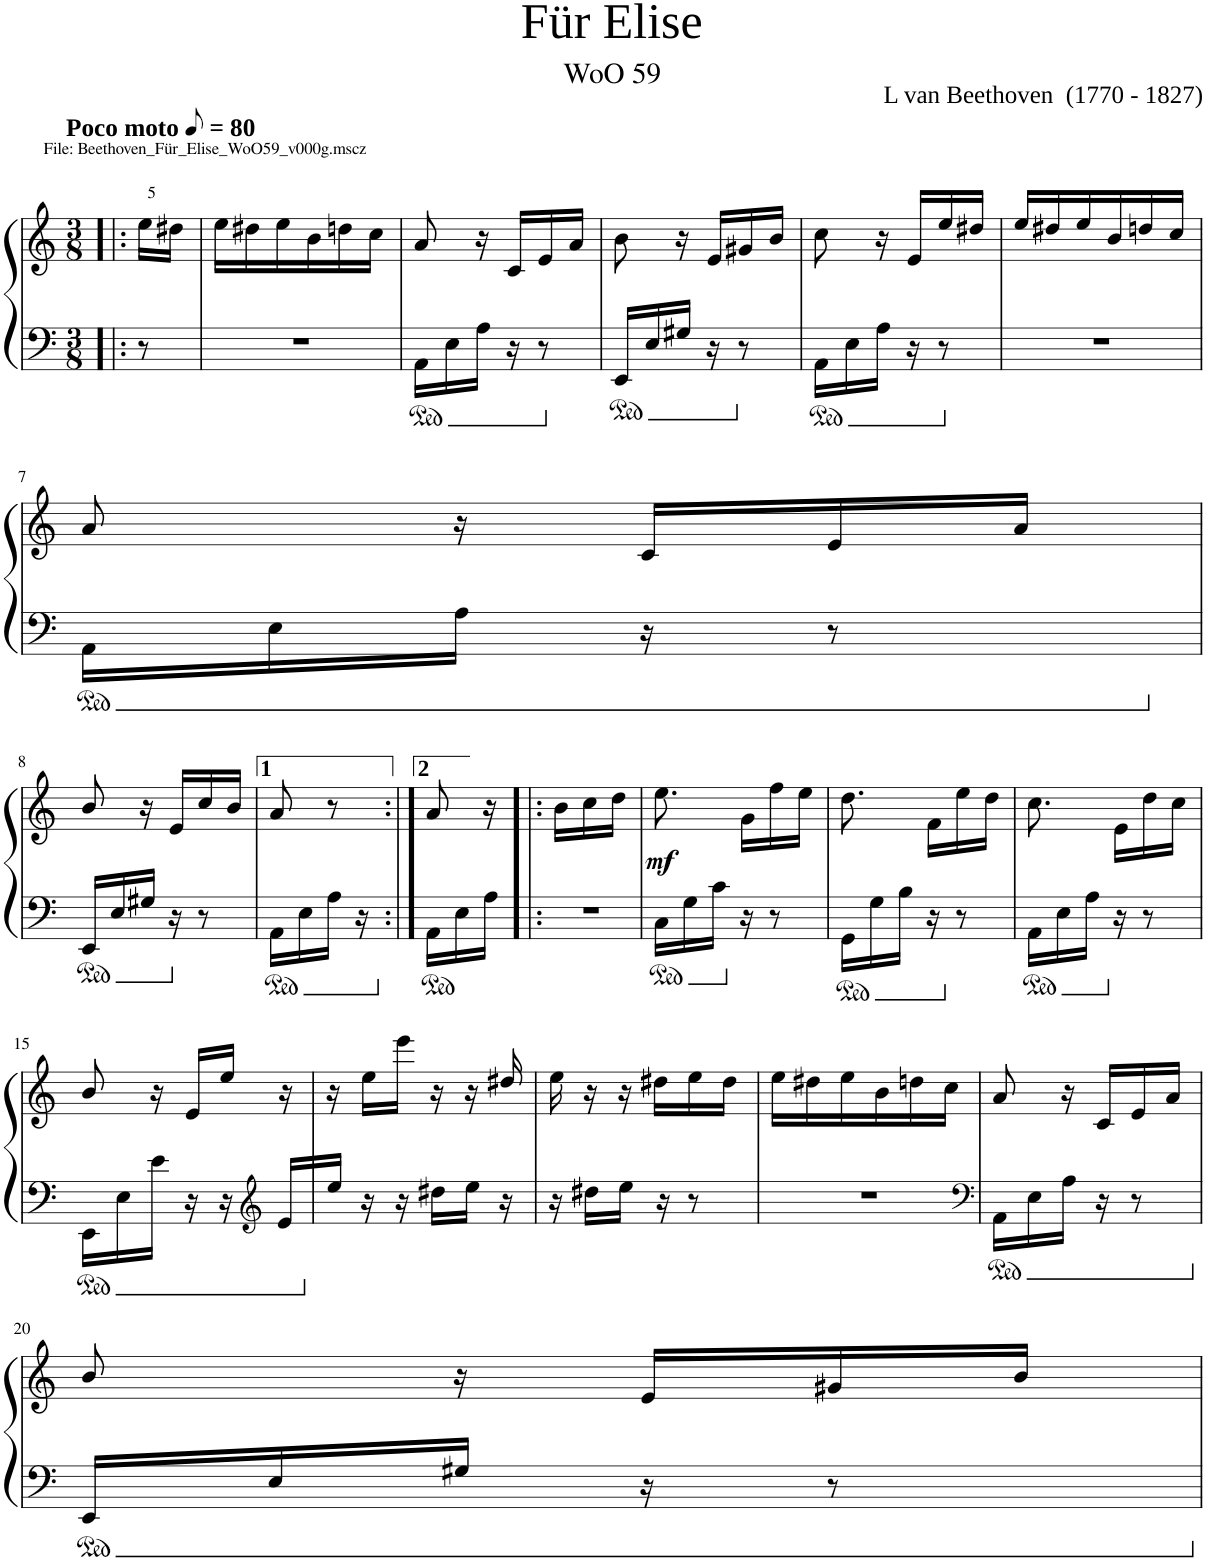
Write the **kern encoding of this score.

**kern	**kern	**dynam
*part1	*part1	*part1
*staff2	*staff1	*staff1/2
*I"Piano	*	*
*I'Pno	*	*
*clefF4	*clefG2	*
*k[]	*k[]	*
*M3/8	*M3/8	*
*MM40	*MM40	*
=1!|:	=1!|:	=1!|:
!	!LO:TX:a:B:t=Poco moto	!
!	!LO:TX:a:t=File&colon; Beethoven_Für_Elise_WoO59_v000g.mscz	!
8r	16ee\LL	.
.	16dd#X\JJ	.
=2	=2	=2
4.r	16ee\LL	.
.	16dd#X\	.
.	16ee\	.
.	16b\	.
.	16ddn\	.
.	16cc\JJ	.
=3	=3	=3
16AA\LL	8a/	.
16E\	.	.
16A\JJ	16r	.
16r	16c/LL	.
8r	16e/	.
.	16a/JJ	.
=4	=4	=4
16EE/LL	8b\	.
16E/	.	.
16G#X/JJ	16r	.
16r	16e/LL	.
8r	16g#X/	.
.	16b/JJ	.
=5	=5	=5
16AA\LL	8cc\	.
16E\	.	.
16A\JJ	16r	.
16r	16e/LL	.
8r	16ee/	.
.	16dd#X/JJ	.
=6	=6	=6
4.r	16ee/LL	.
.	16dd#X/	.
.	16ee/	.
.	16b/	.
.	16ddn/	.
.	16cc/JJ	.
!!LO:LB:g=z
=7	=7	=7
16AA\LL	8a/	.
16E\	.	.
16A\JJ	16r	.
16r	16c/LL	.
8r	16e/	.
.	16a/JJ	.
!!LO:LB:g=z
=8	=8	=8
16EE/LL	8b/	.
16E/	.	.
16G#X/JJ	16r	.
16r	16e/LL	.
8r	16cc/	.
.	16b/JJ	.
=9	=9	=9
16AA\LL	8a/	.
16E\	.	.
16A\JJ	8r	.
16r	.	.
=10:|!	=10:|!	=10:|!
16AA\LL	8a/	.
16E\	.	.
16A\JJ	16r	.
=11!|:	=11!|:	=11!|:
4.r	16b\LL	.
.	16cc\	.
.	16dd\JJ	.
.	8.ryy	.
=12	=12	=12
!	!	!LO:DY:b
16C\LL	8.ee\	mf
16G\	.	.
16c\JJ	.	.
16r	16g\LL	.
8r	16ff\	.
.	16ee\JJ	.
=13	=13	=13
16GG\LL	8.dd\	.
16G\	.	.
16B\JJ	.	.
16r	16f\LL	.
8r	16ee\	.
.	16dd\JJ	.
=14	=14	=14
16AA\LL	8.cc\	.
16E\	.	.
16A\JJ	.	.
16r	16e\LL	.
8r	16dd\	.
.	16cc\JJ	.
!!LO:LB:g=z
=15	=15	=15
16EE\LL	8b/	.
16E\	.	.
16e\JJ	16r	.
16r	16e/LL	.
16r	16ee/JJ	.
*clefG2	*	*
!LO:N:head=solid	!	!
16e/LL	16r	.
=16	=16	=16
*clefG2	*	*
!LO:N:head=solid	!	!
16ee/JJ	16r	.
16r	16ee\LL	.
16r	16eee\JJ	.
16dd#X\LL	16r	.
16ee\JJ	16r	.
16r	16dd#X/	.
=17	=17	=17
16r	16ee\	.
16dd#X\LL	16r	.
16ee\JJ	16r	.
16r	16dd#X\LL	.
8r	16ee\	.
.	16dd#\JJ	.
=18	=18	=18
4.r	16ee\LL	.
.	16dd#X\	.
.	16ee\	.
.	16b\	.
.	16ddn\	.
.	16cc\JJ	.
=19	=19	=19
*clefF4	*	*
16AA\LL	8a/	.
16E\	.	.
16A\JJ	16r	.
16r	16c/LL	.
8r	16e/	.
.	16a/JJ	.
!!LO:LB:g=z
=20	=20	=20
16EE/LL	8b/	.
16E/	.	.
16G#X/JJ	16r	.
16r	16e/LL	.
8r	16g#X/	.
.	16b/JJ	.
=	=	=
*-	*-	*-
